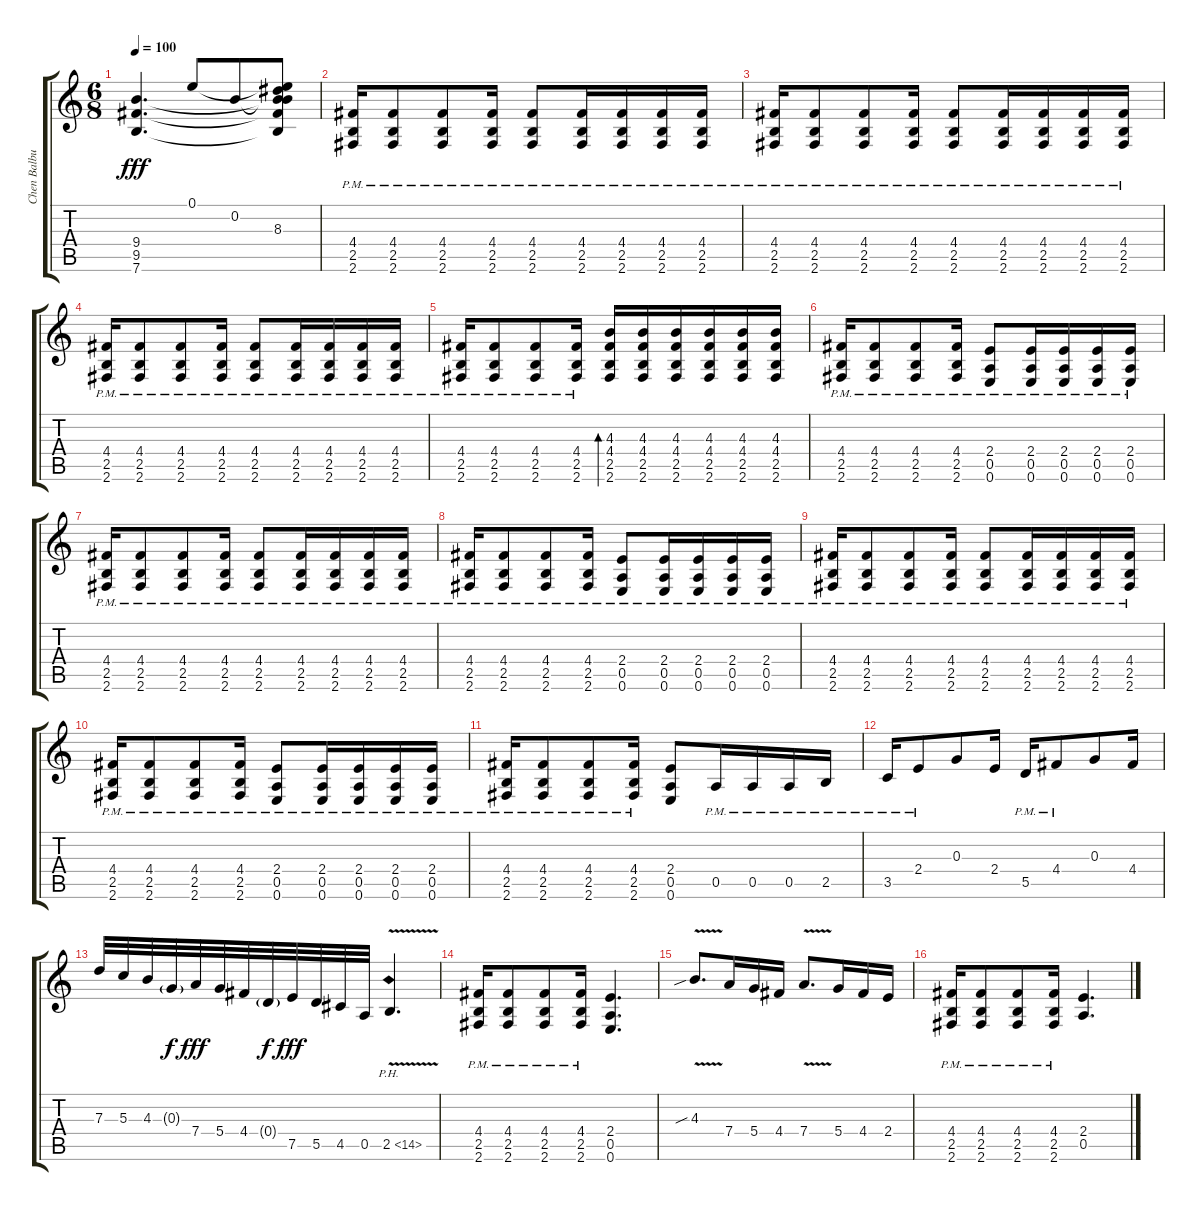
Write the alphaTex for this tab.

\track ("Chen Balbus" "Chen Balbu") {instrument distortionguitar}
\staff {score tabs}
\tuning (E4 B3 G3 D3 A2 E2) {hide}
\ts (6 8)
\tempo 100
\clef g2
\ks c
(9.4 9.5 7.6).4{d dy fff} 0.1.8 0.2.8 (0.1{t} 0.2{t} 8.3 9.4{t} 9.5{t} 7.6{t}).8 |
(4.4{pm} 2.5{pm} 2.6{pm}).16 (4.4{pm} 2.5{pm} 2.6{pm}).8 (4.4{pm} 2.5{pm} 2.6{pm}).8 (4.4{pm} 2.5{pm} 2.6{pm}).16 (4.4{pm} 2.5{pm} 2.6{pm}).8 (4.4{pm} 2.5{pm} 2.6{pm}).16 (4.4{pm} 2.5{pm} 2.6{pm}).16 (4.4{pm} 2.5{pm} 2.6{pm}).16 (4.4{pm} 2.5{pm} 2.6{pm}).16 |
(4.4{pm} 2.5{pm} 2.6{pm}).16 (4.4{pm} 2.5{pm} 2.6{pm}).8 (4.4{pm} 2.5{pm} 2.6{pm}).8 (4.4{pm} 2.5{pm} 2.6{pm}).16 (4.4{pm} 2.5{pm} 2.6{pm}).8 (4.4{pm} 2.5{pm} 2.6{pm}).16 (4.4{pm} 2.5{pm} 2.6{pm}).16 (4.4{pm} 2.5{pm} 2.6{pm}).16 (4.4{pm} 2.5{pm} 2.6{pm}).16 |
(4.4{pm} 2.5{pm} 2.6{pm}).16 (4.4{pm} 2.5{pm} 2.6{pm}).8 (4.4{pm} 2.5{pm} 2.6{pm}).8 (4.4{pm} 2.5{pm} 2.6{pm}).16 (4.4{pm} 2.5{pm} 2.6{pm}).8 (4.4{pm} 2.5{pm} 2.6{pm}).16 (4.4{pm} 2.5{pm} 2.6{pm}).16 (4.4{pm} 2.5{pm} 2.6{pm}).16 (4.4{pm} 2.5{pm} 2.6{pm}).16 |
(4.4{pm} 2.5{pm} 2.6{pm}).16 (4.4{pm} 2.5{pm} 2.6{pm}).8 (4.4{pm} 2.5{pm} 2.6{pm}).8 (4.4{pm} 2.5{pm} 2.6{pm}).16 (4.3 4.4 2.5 2.6).16{bd 30} (4.3 4.4 2.5 2.6).16 (4.3 4.4 2.5 2.6).16 (4.3 4.4 2.5 2.6).16 (4.3 4.4 2.5 2.6).16 (4.3 4.4 2.5 2.6).16 |
(4.4{pm} 2.5{pm} 2.6{pm}).16 (4.4{pm} 2.5{pm} 2.6{pm}).8 (4.4{pm} 2.5{pm} 2.6{pm}).8 (4.4{pm} 2.5{pm} 2.6{pm}).16 (2.4{pm} 0.5{pm} 0.6{pm}).8 (2.4{pm} 0.5{pm} 0.6{pm}).16 (2.4{pm} 0.5{pm} 0.6{pm}).16 (2.4{pm} 0.5{pm} 0.6{pm}).16 (2.4{pm} 0.5{pm} 0.6{pm}).16 |
(4.4{pm} 2.5{pm} 2.6{pm}).16 (4.4{pm} 2.5{pm} 2.6{pm}).8 (4.4{pm} 2.5{pm} 2.6{pm}).8 (4.4{pm} 2.5{pm} 2.6{pm}).16 (4.4{pm} 2.5{pm} 2.6{pm}).8 (4.4{pm} 2.5{pm} 2.6{pm}).16 (4.4{pm} 2.5{pm} 2.6{pm}).16 (4.4{pm} 2.5{pm} 2.6{pm}).16 (4.4{pm} 2.5{pm} 2.6{pm}).16 |
(4.4{pm} 2.5{pm} 2.6{pm}).16 (4.4{pm} 2.5{pm} 2.6{pm}).8 (4.4{pm} 2.5{pm} 2.6{pm}).8 (4.4{pm} 2.5{pm} 2.6{pm}).16 (2.4{pm} 0.5{pm} 0.6{pm}).8 (2.4{pm} 0.5{pm} 0.6{pm}).16 (2.4{pm} 0.5{pm} 0.6{pm}).16 (2.4{pm} 0.5{pm} 0.6{pm}).16 (2.4{pm} 0.5{pm} 0.6{pm}).16 |
(4.4{pm} 2.5{pm} 2.6{pm}).16 (4.4{pm} 2.5{pm} 2.6{pm}).8 (4.4{pm} 2.5{pm} 2.6{pm}).8 (4.4{pm} 2.5{pm} 2.6{pm}).16 (4.4{pm} 2.5{pm} 2.6{pm}).8 (4.4{pm} 2.5{pm} 2.6{pm}).16 (4.4{pm} 2.5{pm} 2.6{pm}).16 (4.4{pm} 2.5{pm} 2.6{pm}).16 (4.4{pm} 2.5{pm} 2.6{pm}).16 |
(4.4{pm} 2.5{pm} 2.6{pm}).16 (4.4{pm} 2.5{pm} 2.6{pm}).8 (4.4{pm} 2.5{pm} 2.6{pm}).8 (4.4{pm} 2.5{pm} 2.6{pm}).16 (2.4{pm} 0.5{pm} 0.6{pm}).8 (2.4{pm} 0.5{pm} 0.6{pm}).16 (2.4{pm} 0.5{pm} 0.6{pm}).16 (2.4{pm} 0.5{pm} 0.6{pm}).16 (2.4{pm} 0.5{pm} 0.6{pm}).16 |
(4.4{pm} 2.5{pm} 2.6{pm}).16 (4.4{pm} 2.5{pm} 2.6{pm}).8 (4.4{pm} 2.5{pm} 2.6{pm}).8 (4.4{pm} 2.5{pm} 2.6{pm}).16 (2.4 0.5 0.6).8 0.5{pm}.16 0.5{pm}.16 0.5{pm}.16 2.5{pm}.16 |
3.5{pm}.16 2.4{pm}.8 0.3.8 2.4.16 5.5{pm}.16 4.4{pm}.8 0.3.8 4.4.16 |
7.3.32 5.3.32 4.3.32 0.3{g}.32{dy f} 7.4.32{dy fff} 5.4.32 4.4.32 0.4{g}.32{dy f} 7.5.32{dy fff} 5.5.32 4.5.32 0.5.32 2.5{ph 12 v}.4{d} |
(4.4{pm} 2.5{pm} 2.6{pm}).16 (4.4{pm} 2.5{pm} 2.6{pm}).8 (4.4{pm} 2.5{pm} 2.6{pm}).8 (4.4{pm} 2.5{pm} 2.6{pm}).16 (2.4 0.5 0.6).4{d} |
4.3{v sib}.8{d} 7.4.16 5.4.16 4.4.16 7.4{v}.8{d} 5.4.16 4.4.16 2.4.16 |
(4.4{pm} 2.5{pm} 2.6{pm}).16 (4.4{pm} 2.5{pm} 2.6{pm}).8 (4.4{pm} 2.5{pm} 2.6{pm}).8 (4.4{pm} 2.5{pm} 2.6{pm}).16 (2.4 0.5).4{d}
